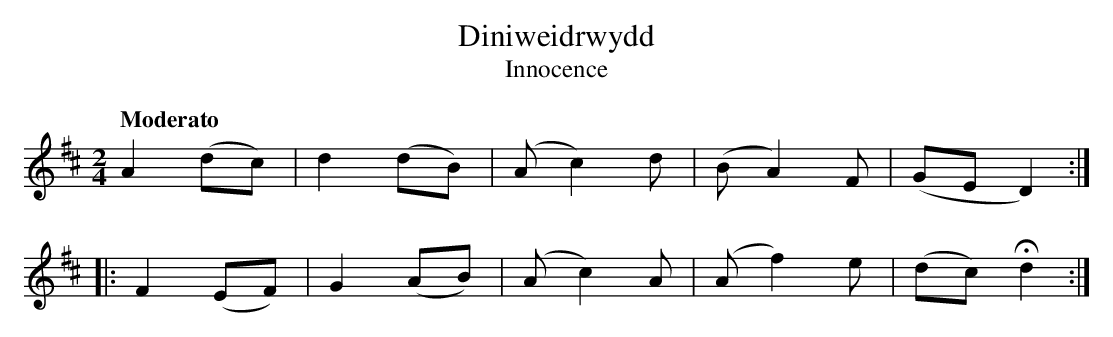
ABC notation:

X:1
T:Diniweidrwydd
T:Innocence
M:2/4
L:1/8
Q:"Moderato"
K:D
A2 (dc)|d2 (dB)|(A c2)d|(B A2)F|(GE D2):|
|:F2 (EF)|G2 (AB)|(Ac2)A|(Af2)e|(dc) !fermata!d2:|]
